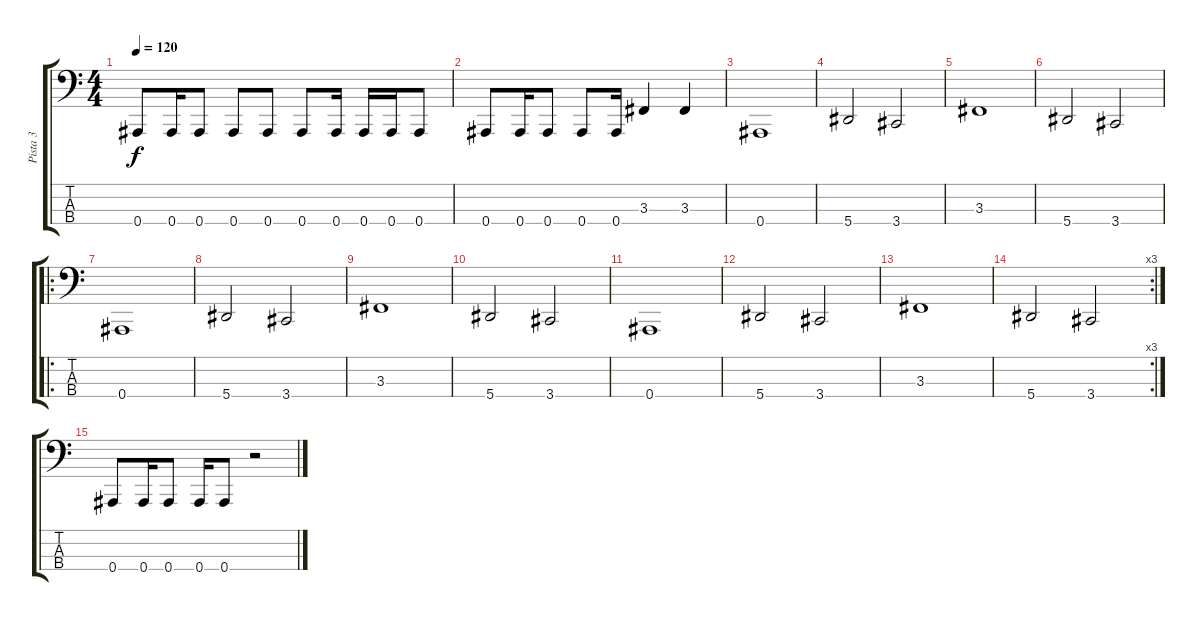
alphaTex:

\track ("Pista 3" "Pista 3") {instrument electricbassfinger}
\staff {score tabs}
\tuning (Db2 Ab1 Eb1 Bb0) {hide}
\ts (4 4)
\tempo 120
\clef f4
\ks c
0.4.8{dy f} 0.4.16 0.4.8 0.4.8 0.4.8 0.4.8 0.4.16 0.4.16 0.4.16 0.4.8 |
0.4.8 0.4.16 0.4.8 0.4.8 0.4.16 3.3.4 3.3.4 |
0.4.1 |
5.4.2 3.4.2 |
3.3.1 |
5.4.2 3.4.2 |
\ro
0.4.1 |
5.4.2 3.4.2 |
3.3.1 |
5.4.2 3.4.2 |
0.4.1 |
5.4.2 3.4.2 |
3.3.1 |
\rc 3
5.4.2 3.4.2 |
0.4.8 0.4.16 0.4.8 0.4.16 0.4.8 r.2
